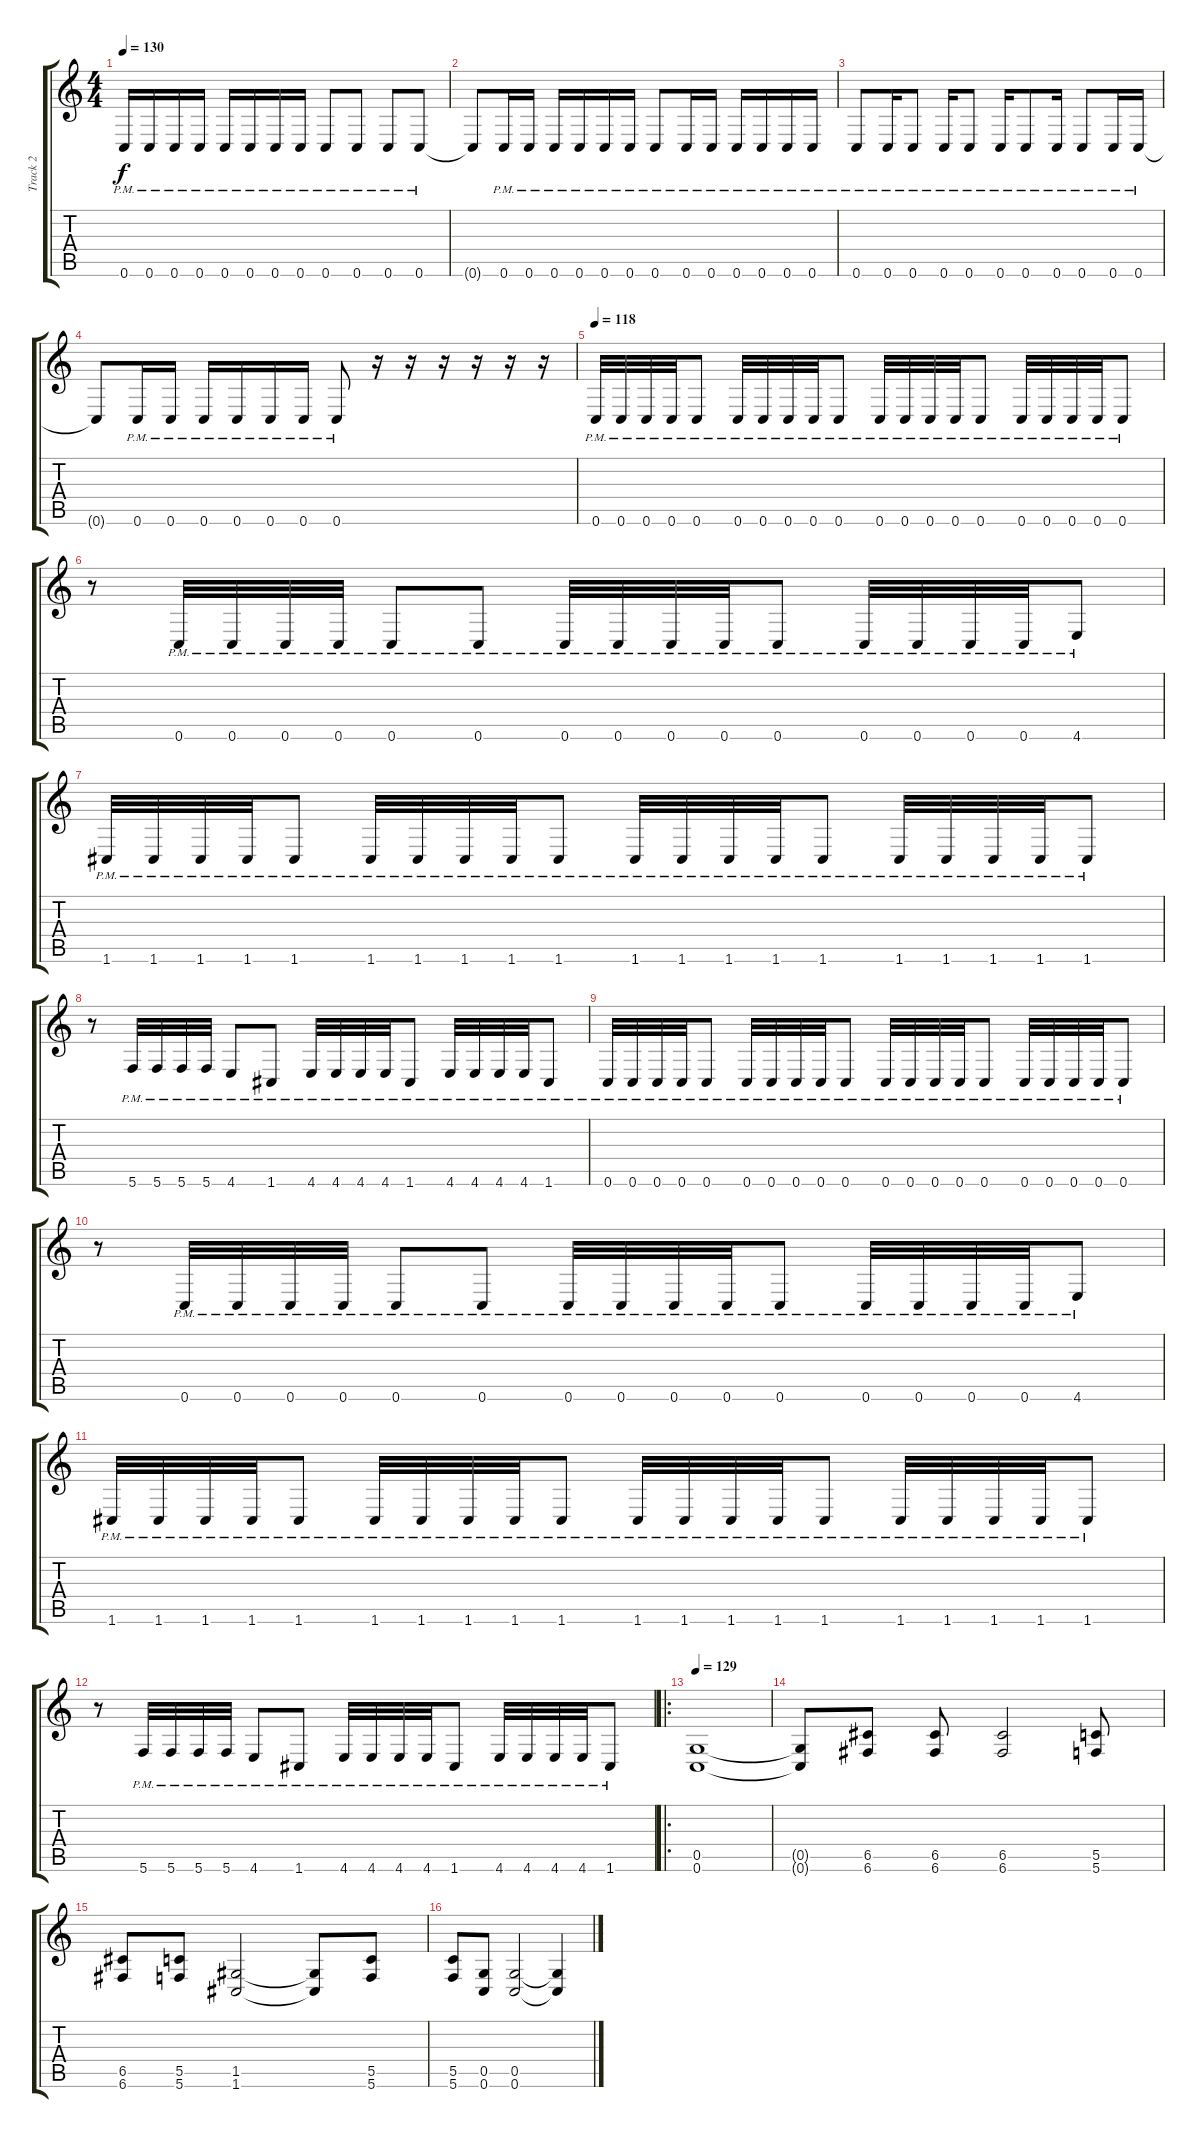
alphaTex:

\track ("Track 2" "Track 2") {instrument overdrivenguitar}
\staff {score tabs}
\tuning (D4 A3 F3 C3 G2 C2) {hide}
\ts (4 4)
\tempo 130
\clef g2
\ks c
0.6{pm}.16{dy f} 0.6{pm}.16 0.6{pm}.16 0.6{pm}.16 0.6{pm}.16 0.6{pm}.16 0.6{pm}.16 0.6{pm}.16 0.6{pm}.8 0.6{pm}.8 0.6{pm}.8 0.6{pm}.8 |
0.6{t}.8 0.6{pm}.16 0.6{pm}.16 0.6{pm}.16 0.6{pm}.16 0.6{pm}.16 0.6{pm}.16 0.6{pm}.8 0.6{pm}.16 0.6{pm}.16 0.6{pm}.16 0.6{pm}.16 0.6{pm}.16 0.6{pm}.16 |
0.6{pm}.8 0.6{pm}.16 0.6{pm}.8 0.6{pm}.16 0.6{pm}.8 0.6{pm}.16 0.6{pm}.8 0.6{pm}.16 0.6{pm}.8 0.6{pm}.16 0.6{pm}.16 |
0.6{t}.8 0.6{pm}.16 0.6{pm}.16 0.6{pm}.16 0.6{pm}.16 0.6{pm}.16 0.6{pm}.16 0.6{pm}.8 r.16 r.16 r.16 r.16 r.16 r.16 |
\tempo 118
0.6{pm}.32 0.6{pm}.32 0.6{pm}.32 0.6{pm}.32 0.6{pm}.8 0.6{pm}.32 0.6{pm}.32 0.6{pm}.32 0.6{pm}.32 0.6{pm}.8 0.6{pm}.32 0.6{pm}.32 0.6{pm}.32 0.6{pm}.32 0.6{pm}.8 0.6{pm}.32 0.6{pm}.32 0.6{pm}.32 0.6{pm}.32 0.6{pm}.8 |
r.8 0.6{pm}.32 0.6{pm}.32 0.6{pm}.32 0.6{pm}.32 0.6{pm}.8 0.6{pm}.8 0.6{pm}.32 0.6{pm}.32 0.6{pm}.32 0.6{pm}.32 0.6{pm}.8 0.6{pm}.32 0.6{pm}.32 0.6{pm}.32 0.6{pm}.32 4.6{pm}.8 |
1.6{pm}.32 1.6{pm}.32 1.6{pm}.32 1.6{pm}.32 1.6{pm}.8 1.6{pm}.32 1.6{pm}.32 1.6{pm}.32 1.6{pm}.32 1.6{pm}.8 1.6{pm}.32 1.6{pm}.32 1.6{pm}.32 1.6{pm}.32 1.6{pm}.8 1.6{pm}.32 1.6{pm}.32 1.6{pm}.32 1.6{pm}.32 1.6{pm}.8 |
r.8 5.6{pm}.32 5.6{pm}.32 5.6{pm}.32 5.6{pm}.32 4.6{pm}.8 1.6{pm}.8 4.6{pm}.32 4.6{pm}.32 4.6{pm}.32 4.6{pm}.32 1.6{pm}.8 4.6{pm}.32 4.6{pm}.32 4.6{pm}.32 4.6{pm}.32 1.6{pm}.8 |
0.6{pm}.32 0.6{pm}.32 0.6{pm}.32 0.6{pm}.32 0.6{pm}.8 0.6{pm}.32 0.6{pm}.32 0.6{pm}.32 0.6{pm}.32 0.6{pm}.8 0.6{pm}.32 0.6{pm}.32 0.6{pm}.32 0.6{pm}.32 0.6{pm}.8 0.6{pm}.32 0.6{pm}.32 0.6{pm}.32 0.6{pm}.32 0.6{pm}.8 |
r.8 0.6{pm}.32 0.6{pm}.32 0.6{pm}.32 0.6{pm}.32 0.6{pm}.8 0.6{pm}.8 0.6{pm}.32 0.6{pm}.32 0.6{pm}.32 0.6{pm}.32 0.6{pm}.8 0.6{pm}.32 0.6{pm}.32 0.6{pm}.32 0.6{pm}.32 4.6{pm}.8 |
1.6{pm}.32 1.6{pm}.32 1.6{pm}.32 1.6{pm}.32 1.6{pm}.8 1.6{pm}.32 1.6{pm}.32 1.6{pm}.32 1.6{pm}.32 1.6{pm}.8 1.6{pm}.32 1.6{pm}.32 1.6{pm}.32 1.6{pm}.32 1.6{pm}.8 1.6{pm}.32 1.6{pm}.32 1.6{pm}.32 1.6{pm}.32 1.6{pm}.8 |
r.8 5.6{pm}.32 5.6{pm}.32 5.6{pm}.32 5.6{pm}.32 4.6{pm}.8 1.6{pm}.8 4.6{pm}.32 4.6{pm}.32 4.6{pm}.32 4.6{pm}.32 1.6{pm}.8 4.6{pm}.32 4.6{pm}.32 4.6{pm}.32 4.6{pm}.32 1.6{pm}.8 |
\ro
\tempo 129
(0.5 0.6).1 |
(0.5{t} 0.6{t}).8 (6.5 6.6).8 (6.5 6.6).8 (6.5 6.6).2 (5.5 5.6).8 |
(6.5 6.6).8 (5.5 5.6).8 (1.5 1.6).2 (1.5{t} 1.6{t}).8 (5.5 5.6).8 |
(5.5 5.6).8 (0.5 0.6).8 (0.5 0.6).2 (0.5{t} 0.6{t}).4
